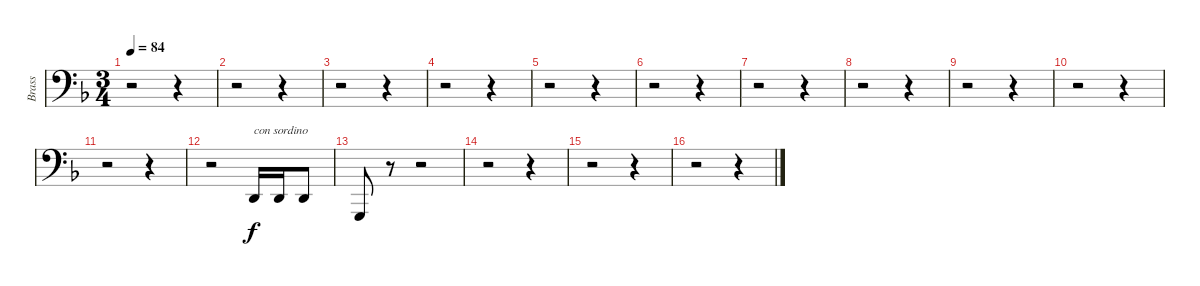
\track ("Brass" "Brass") {instrument brasssection}
\staff {score}
\tuning (G2 D2 A1 E1) {hide}
\ts (3 4)
\tempo 84
\clef f4
\ks dminor
r.2{dy f} r.4 |
r.2 r.4 |
r.2 r.4 |
r.2 r.4 |
r.2 r.4 |
r.2 r.4 |
r.2 r.4 |
r.2 r.4 |
r.2 r.4 |
r.2 r.4 |
r.2 r.4 |
r.2 0.2.16{txt "con sordino"} 0.2.16 0.2.8 |
3.4.8 r.8 r.2 |
r.2 r.4 |
r.2 r.4 |
r.2 r.4
